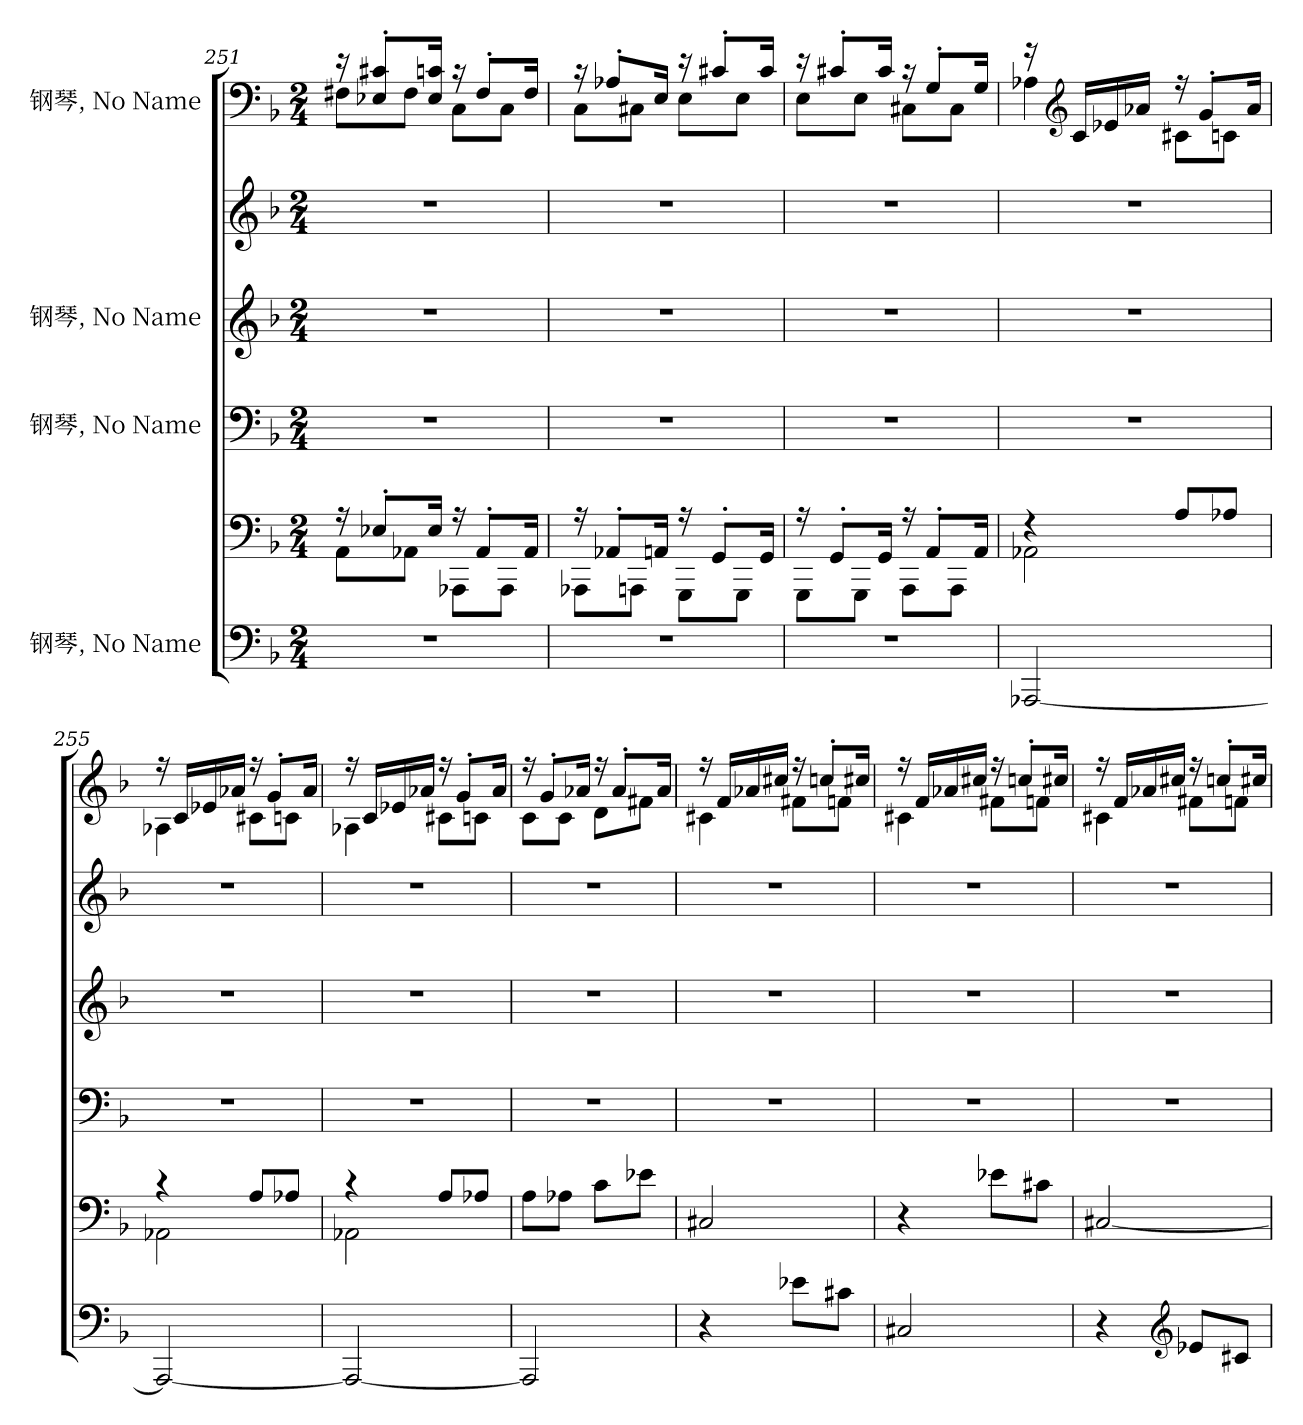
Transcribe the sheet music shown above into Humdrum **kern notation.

**kern	**kern	**kern	**kern	**kern	**kern
*part4	*part4	*part3	*part2	*part2	*part1
*staff6	*staff5	*staff4	*staff3	*staff2	*staff1
*I"钢琴, No Name	*	*I"钢琴, No Name	*I"钢琴, No Name	*	*I"钢琴, No Name
*clefF4	*clefF4	*clefF4	*clefG2	*clefG2	*clefF4
*k[b-]	*k[b-]	*k[b-]	*k[b-]	*k[b-]	*k[b-]
*M2/4	*M2/4	*M2/4	*M2/4	*M2/4	*M2/4
=251	=251	=251	=251	=251	=251
*	*^	*	*	*	*^
2r	16r	8AA\L	2r	2r	2r	16r	8F#X\L
.	8E-X'/L	.	.	.	.	8E-X/' 8c#X/'L	.
.	.	8AA-X\J	.	.	.	.	8F#\J
.	16E-/Jk	.	.	.	.	16E-/ 16cn/Jk	.
.	16r	8AAA-X\L	.	.	.	16r	8C\L
.	8AA-'/L	.	.	.	.	8F#'/L	.
.	.	8AAA-\J	.	.	.	.	8C\J
.	16AA-/Jk	.	.	.	.	16F#/Jk	.
!!LO:LB:g=z	!!
=252	=252	=252	=252	=252	=252	=252	=252
2r	16r	8AAA-X\L	2r	2r	2r	16r	8C\L
.	8AA-X'/L	.	.	.	.	8A-X'/L	.
.	.	8AAAn\J	.	.	.	.	8C#X\J
.	16AAn/Jk	.	.	.	.	16E/Jk	.
.	16r	8GGG\L	.	.	.	16r	8E\L
.	8GG'/L	.	.	.	.	8c#X'/L	.
.	.	8GGG\J	.	.	.	.	8E\J
.	16GG/Jk	.	.	.	.	16c#/Jk	.
=253	=253	=253	=253	=253	=253	=253	=253
2r	16r	8GGG\L	2r	2r	2r	16r	8E\L
.	8GG'/L	.	.	.	.	8c#X'/L	.
.	.	8GGG\J	.	.	.	.	8E\J
.	16GG/Jk	.	.	.	.	16c#/Jk	.
.	16r	8AAA\L	.	.	.	16r	8C#X\L
.	8AA'/L	.	.	.	.	8G'/L	.
*	*	*	*	*	*	*MM109	*
.	.	8AAA\J	.	.	.	.	8C#\J
*	*	*	*	*	*	*MM105	*
.	16AA/Jk	.	.	.	.	16G/Jk	.
=254	=254	=254	=254	=254	=254	=254	=254
*	*	*	*	*	*	*MM111	*
[2AAA-X/	4r	2AA-X\	2r	2r	2r	16r	4A-X\
*	*	*	*	*	*	*clefG2	*
.	.	.	.	.	.	16c/LL	.
.	.	.	.	.	.	16e-X/	.
.	.	.	.	.	.	16a-X/JJ	.
.	8A/L	.	.	.	.	16r	8c#X\L
.	.	.	.	.	.	8g'/L	.
.	8A-X/J	.	.	.	.	.	8cn\J
.	.	.	.	.	.	16a-/Jk	.
!!LO:PB:g=z	!!
=255	=255	=255	=255	=255	=255	=255	=255
2AAA-/_	4r	2AA-X\	2r	2r	2r	16r	4A-X\
.	.	.	.	.	.	16c/LL	.
.	.	.	.	.	.	16e-X/	.
.	.	.	.	.	.	16a-X/JJ	.
.	8A/L	.	.	.	.	16r	8c#X\L
.	.	.	.	.	.	8g'/L	.
.	8A-X/J	.	.	.	.	.	8cn\J
.	.	.	.	.	.	16a-/Jk	.
=256	=256	=256	=256	=256	=256	=256	=256
2AAA-/_	4r	2AA-X\	2r	2r	2r	16r	4A-X\
.	.	.	.	.	.	16c/LL	.
.	.	.	.	.	.	16e-X/	.
.	.	.	.	.	.	16a-X/JJ	.
.	8A/L	.	.	.	.	16r	8c#X\L
.	.	.	.	.	.	8g'/L	.
.	8A-X/J	.	.	.	.	.	8cn\J
.	.	.	.	.	.	16a-/Jk	.
*	*v	*v	*	*	*	*	*
=257	=257	=257	=257	=257	=257	=257
2AAA-/]	8A\L	2r	2r	2r	16r	8c\L
.	.	.	.	.	8g'/L	.
.	8A-X\J	.	.	.	.	8c\J
.	.	.	.	.	16a-X/Jk	.
.	8c\L	.	.	.	16r	8d\L
.	.	.	.	.	8a-'/L	.
.	8e-X\J	.	.	.	.	8f#X\J
*	*	*	*	*	*MM109	*
.	.	.	.	.	16a-/Jk	.
!!LO:LB:g=z	!!
=258	=258	=258	=258	=258	=258	=258
*	*	*	*	*	*MM111	*
4r	2C#X/	2r	2r	2r	16r	4c#X\
.	.	.	.	.	16f/LL	.
.	.	.	.	.	16a-X/	.
.	.	.	.	.	16cc#X/JJ	.
8e-X\L	.	.	.	.	16r	8f#X\L
.	.	.	.	.	8ccn'/L	.
8c#X\J	.	.	.	.	.	8fn\J
.	.	.	.	.	16cc#X/Jk	.
=259	=259	=259	=259	=259	=259	=259
2C#X/	4r	2r	2r	2r	16r	4c#X\
.	.	.	.	.	16f/LL	.
.	.	.	.	.	16a-X/	.
.	.	.	.	.	16cc#X/JJ	.
.	8e-X\L	.	.	.	16r	8f#X\L
.	.	.	.	.	8ccn'/L	.
.	8c#X\J	.	.	.	.	8fn\J
.	.	.	.	.	16cc#X/Jk	.
=260	=260	=260	=260	=260	=260	=260
4r	[2C#X/	2r	2r	2r	16r	4c#X\
.	.	.	.	.	16f/LL	.
.	.	.	.	.	16a-X/	.
.	.	.	.	.	16cc#X/JJ	.
*clefG2	*	*	*	*	*	*
8e-X/L	.	.	.	.	16r	8f#X\L
.	.	.	.	.	8ccn'/L	.
8c#X/J	.	.	.	.	.	8fn\J
.	.	.	.	.	16cc#X/Jk	.
*	*	*	*	*	*v	*v
=	=	=	=	=	=
*-	*-	*-	*-	*-	*-
